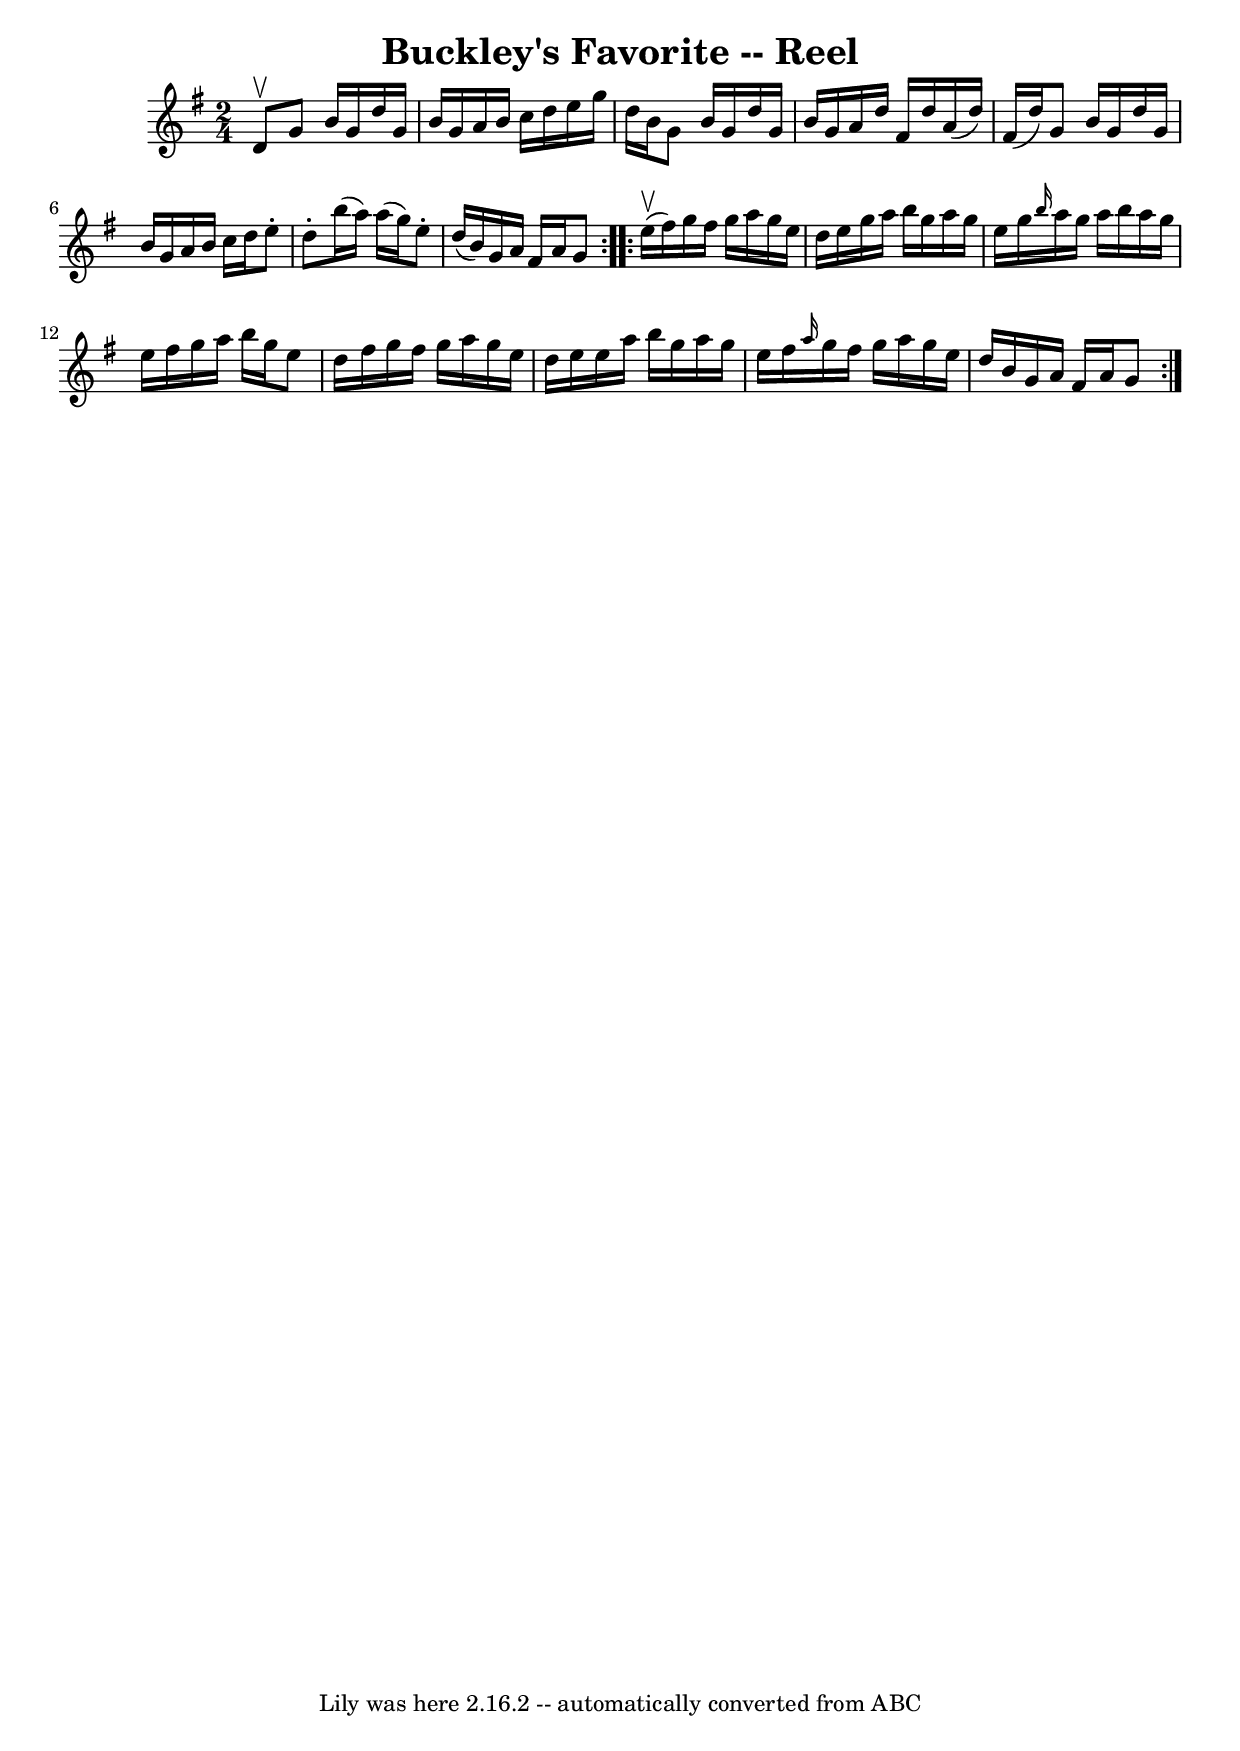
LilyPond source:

\version "2.16.2"
\include "Mammoth.ily"
\header {
  %% book = "Ryan's Mammoth Collection"
  crossRefNumber = "1"
  footnotes = ""
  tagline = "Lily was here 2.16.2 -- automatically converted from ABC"
  title = "Buckley's Favorite -- Reel"

}
voicedefault =  {



  \repeat volta 2 {

    \time 2/4 
    \key g \major
    d'8^\upbow |
    g'8 b'16 g'16 d''16   
    g'16 b'16 g'16  |
    a'16 b'16 c''16 d''16 e''16    
    g''16 d''16 b'16  |
    g'8 b'16 g'16 d''16 g'16 b'16 
    g'16  |
    a'16 d''16 fis'16 d''16 a'16 (d''16)   
    fis'16 (d''16) |
    g'8 b'16 g'16 d''16 g'16 b'16  
    g'16  |
    a'16 b'16 c''16 d''16 e''8 -. d''8 -. |
    
    b''16 (a''16) a''16 (g''16) e''8 -. d''16 (b'16) 
    |
    g'16 a'16 fis'16 a'16 g'8  
  } 
  \repeat volta 2 {
    e''16 
    ^\upbow(fis''16) |
    g''16 fis''16 g''16 a''16 g''16   
    e''16 d''16 e''16  |
    g''16 a''16 b''16 g''16 a''16  
    g''16 e''16 g''16  |
    \grace { b''16  
	   } a''16 g''16    
    a''16 b''16 a''16 g''16 e''16 fis''16  |
    g''16 a''16 
    b''16 g''16 e''8 d''16 fis''16  |
    g''16 fis''16    
    g''16 a''16 g''16 e''16 d''16 e''16  |
    e''16 a''16   
    b''16 g''16 a''16 g''16 e''16 fis''16  |
    \grace {    
      a''16  
    } g''16 fis''16 g''16 a''16 g''16 e''16 d''16    
    b'16  |
    g'16 a'16 fis'16 a'16 g'8  
  }   

}

\score{
  <<

    \context Staff="default"
    {
      \voicedefault 
      
    }

  >>
  \layout {
    
  }
  \midi {
  }

}
